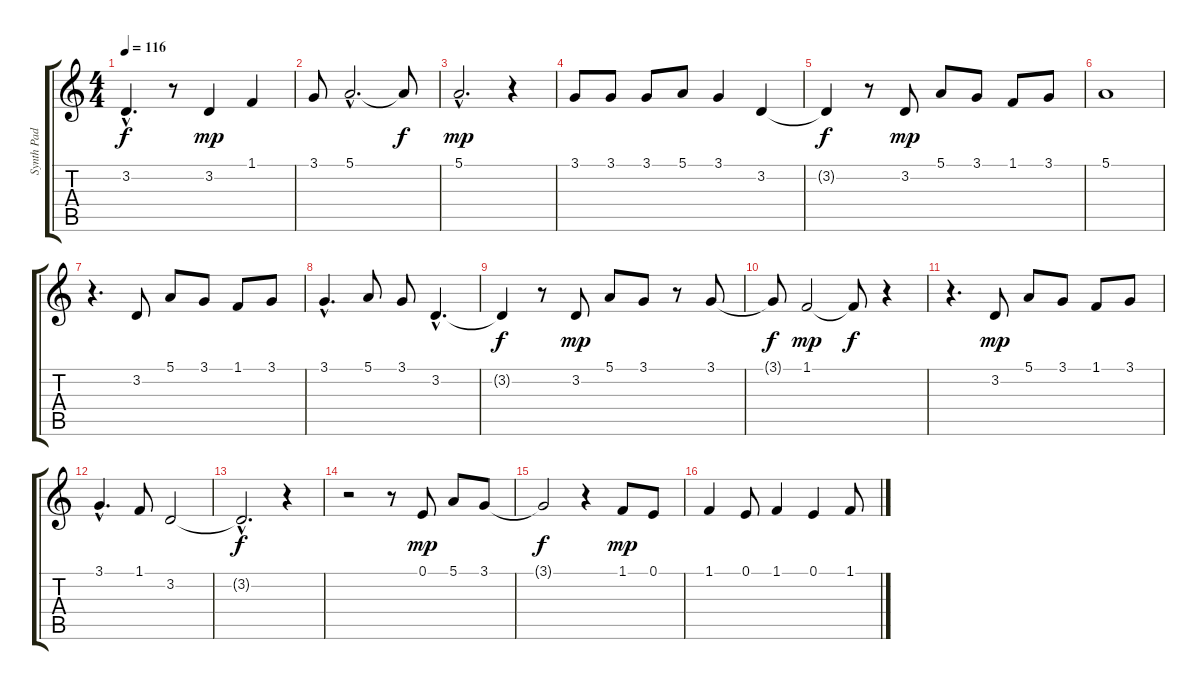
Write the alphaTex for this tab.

\track ("Synth Pad (Halo)    " "Synth Pad ") {instrument pad7halo}
\staff {score tabs}
\tuning (E4 B3 G3 D3 A2 E2) {hide}
\ts (4 4)
\tempo 116
\clef g2
\ks c
3.2{hac t}.4{d dy f} r.8 3.2.4{dy mp volume 16} 1.1.4 |
3.1.8{volume 16} 5.1{hac}.2{d} 5.1{t}.8{dy f} |
5.1{hac}.2{d dy mp volume 9} r.4 |
3.1.8{volume 16} 3.1.8 3.1.8 5.1.8 3.1.4 3.2.4 |
3.2{t}.4{dy f} r.8 3.2.8{dy mp volume 16} 5.1.8 3.1.8 1.1.8 3.1.8 |
5.1.1{volume 15} |
r.4{d} 3.2.8{volume 16} 5.1.8 3.1.8 1.1.8 3.1.8 |
3.1{hac}.4{d} 5.1.8 3.1.8 3.2{hac}.4{d} |
3.2{t}.4{dy f} r.8 3.2.8{dy mp} 5.1.8 3.1.8 r.8 3.1.8 |
3.1{t}.8{dy f} 1.1.2{dy mp} 1.1{t}.8{dy f} r.4 |
r.4{d} 3.2.8{dy mp volume 16} 5.1.8 3.1.8 1.1.8 3.1.8 |
3.1{hac}.4{d} 1.1.8 3.2.2 |
3.2{hac t}.2{d dy f} r.4 |
r.2 r.8 0.1.8{dy mp volume 16} 5.1.8 3.1.8 |
3.1{t}.2{dy f} r.4 1.1.8{dy mp volume 16} 0.1.8 |
1.1.4 0.1.8 1.1.4 0.1.4 1.1.8
